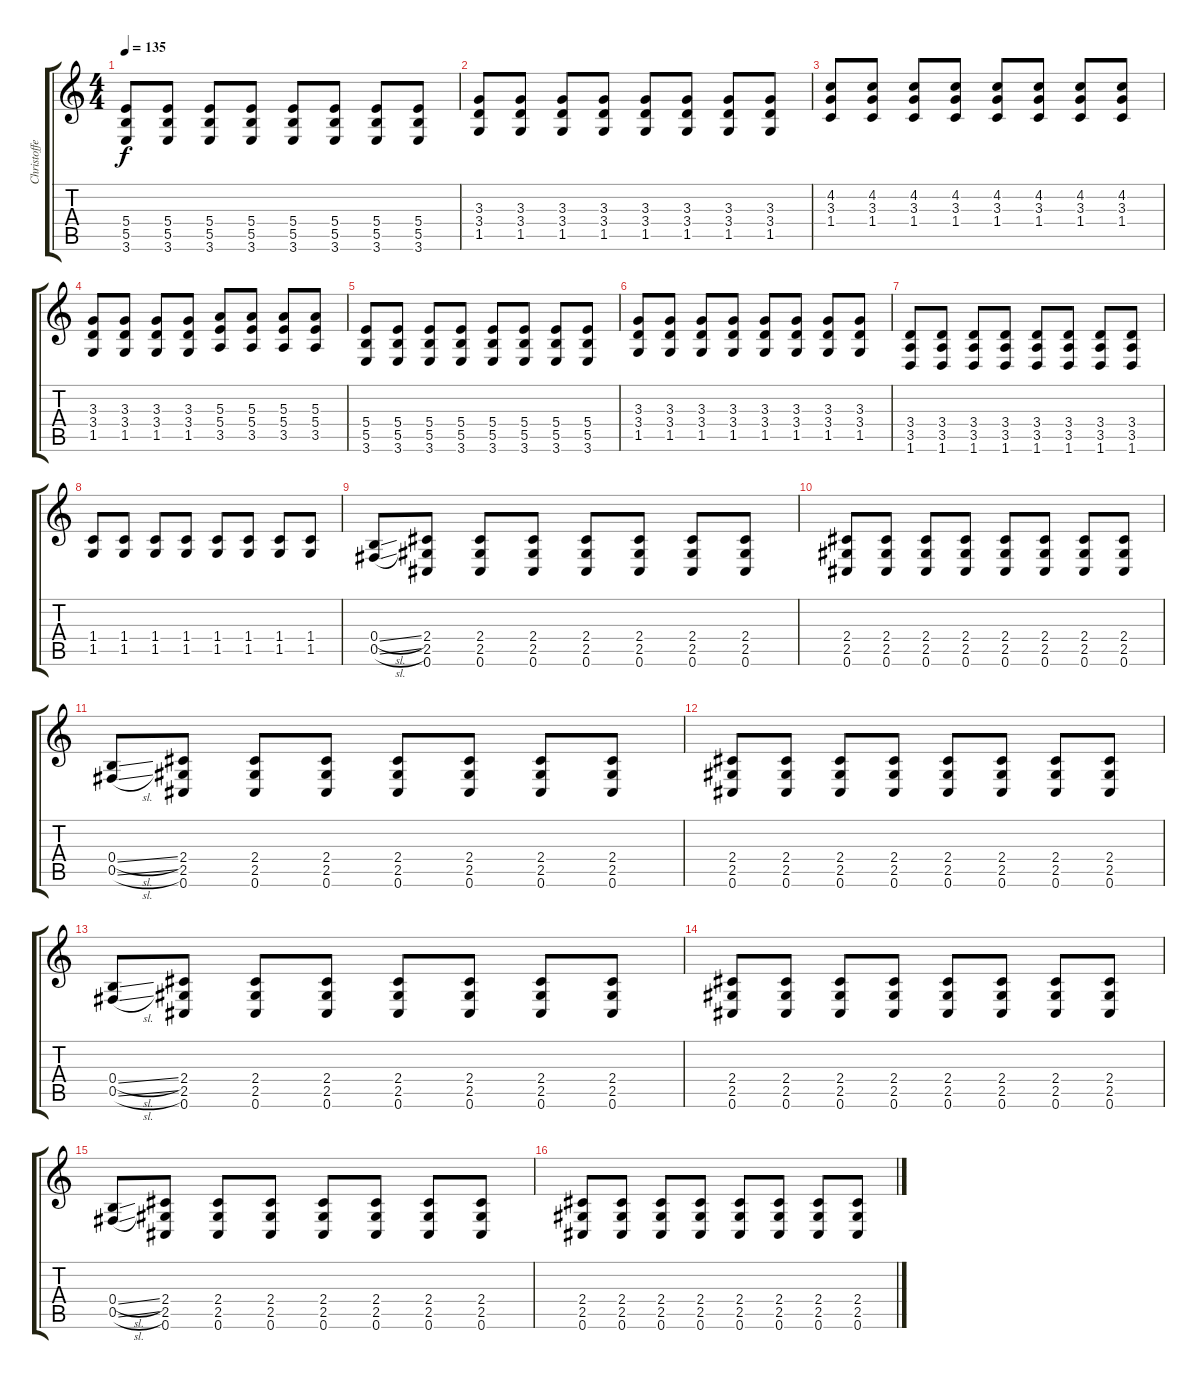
\track ("Christoffer Johnsson" "Christoffe") {instrument distortionguitar}
\staff {score tabs}
\tuning (Db4 Ab3 E3 B2 Gb2 Db2) {hide}
\ts (4 4)
\tempo 135
\clef g2
\ks c
(5.4 5.5 3.6).8{dy f} (5.4 5.5 3.6).8 (5.4 5.5 3.6).8 (5.4 5.5 3.6).8 (5.4 5.5 3.6).8 (5.4 5.5 3.6).8 (5.4 5.5 3.6).8 (5.4 5.5 3.6).8 |
(3.3 3.4 1.5).8 (3.3 3.4 1.5).8 (3.3 3.4 1.5).8 (3.3 3.4 1.5).8 (3.3 3.4 1.5).8 (3.3 3.4 1.5).8 (3.3 3.4 1.5).8 (3.3 3.4 1.5).8 |
(4.2 3.3 1.4).8 (4.2 3.3 1.4).8 (4.2 3.3 1.4).8 (4.2 3.3 1.4).8 (4.2 3.3 1.4).8 (4.2 3.3 1.4).8 (4.2 3.3 1.4).8 (4.2 3.3 1.4).8 |
(3.3 3.4 1.5).8 (3.3 3.4 1.5).8 (3.3 3.4 1.5).8 (3.3 3.4 1.5).8 (5.3 5.4 3.5).8 (5.3 5.4 3.5).8 (5.3 5.4 3.5).8 (5.3 5.4 3.5).8 |
(5.4 5.5 3.6).8 (5.4 5.5 3.6).8 (5.4 5.5 3.6).8 (5.4 5.5 3.6).8 (5.4 5.5 3.6).8 (5.4 5.5 3.6).8 (5.4 5.5 3.6).8 (5.4 5.5 3.6).8 |
(3.3 3.4 1.5).8 (3.3 3.4 1.5).8 (3.3 3.4 1.5).8 (3.3 3.4 1.5).8 (3.3 3.4 1.5).8 (3.3 3.4 1.5).8 (3.3 3.4 1.5).8 (3.3 3.4 1.5).8 |
(3.4 3.5 1.6).8 (3.4 3.5 1.6).8 (3.4 3.5 1.6).8 (3.4 3.5 1.6).8 (3.4 3.5 1.6).8 (3.4 3.5 1.6).8 (3.4 3.5 1.6).8 (3.4 3.5 1.6).8 |
(1.4 1.5).8 (1.4 1.5).8 (1.4 1.5).8 (1.4 1.5).8 (1.4 1.5).8 (1.4 1.5).8 (1.4 1.5).8 (1.4 1.5).8 |
(0.4{sl} 0.5{sl}).8 (2.4 2.5 0.6).8 (2.4 2.5 0.6).8 (2.4 2.5 0.6).8 (2.4 2.5 0.6).8 (2.4 2.5 0.6).8 (2.4 2.5 0.6).8 (2.4 2.5 0.6).8 |
(2.4 2.5 0.6).8 (2.4 2.5 0.6).8 (2.4 2.5 0.6).8 (2.4 2.5 0.6).8 (2.4 2.5 0.6).8 (2.4 2.5 0.6).8 (2.4 2.5 0.6).8 (2.4 2.5 0.6).8 |
(0.4{sl} 0.5{sl}).8 (2.4 2.5 0.6).8 (2.4 2.5 0.6).8 (2.4 2.5 0.6).8 (2.4 2.5 0.6).8 (2.4 2.5 0.6).8 (2.4 2.5 0.6).8 (2.4 2.5 0.6).8 |
(2.4 2.5 0.6).8 (2.4 2.5 0.6).8 (2.4 2.5 0.6).8 (2.4 2.5 0.6).8 (2.4 2.5 0.6).8 (2.4 2.5 0.6).8 (2.4 2.5 0.6).8 (2.4 2.5 0.6).8 |
(0.4{sl} 0.5{sl}).8 (2.4 2.5 0.6).8 (2.4 2.5 0.6).8 (2.4 2.5 0.6).8 (2.4 2.5 0.6).8 (2.4 2.5 0.6).8 (2.4 2.5 0.6).8 (2.4 2.5 0.6).8 |
(2.4 2.5 0.6).8 (2.4 2.5 0.6).8 (2.4 2.5 0.6).8 (2.4 2.5 0.6).8 (2.4 2.5 0.6).8 (2.4 2.5 0.6).8 (2.4 2.5 0.6).8 (2.4 2.5 0.6).8 |
(0.4{sl} 0.5{sl}).8 (2.4 2.5 0.6).8 (2.4 2.5 0.6).8 (2.4 2.5 0.6).8 (2.4 2.5 0.6).8 (2.4 2.5 0.6).8 (2.4 2.5 0.6).8 (2.4 2.5 0.6).8 |
(2.4 2.5 0.6).8 (2.4 2.5 0.6).8 (2.4 2.5 0.6).8 (2.4 2.5 0.6).8 (2.4 2.5 0.6).8 (2.4 2.5 0.6).8 (2.4 2.5 0.6).8 (2.4 2.5 0.6).8
